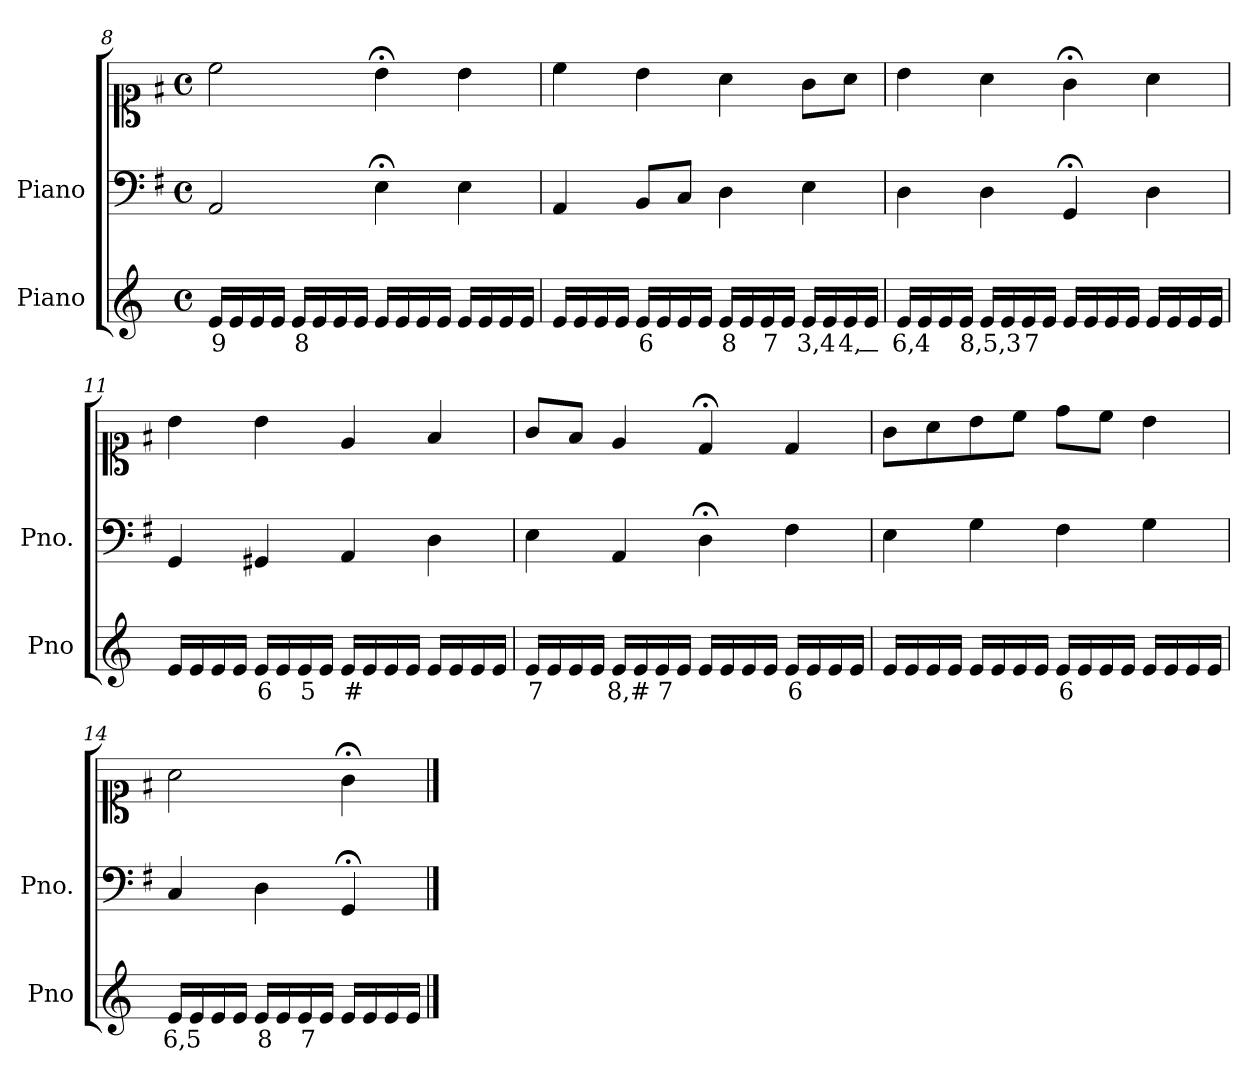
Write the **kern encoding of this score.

**kern	**text	**kern	**kern
*part2	*part2	*part1	*part1
*staff3	*staff3	*staff2	*staff1
*I"Piano	*	*I"Piano	*
*I'Pno	*	*I'Pno.	*
*clefG2	*	*clefF4	*clefC1
*k[]	*	*k[f#]	*k[f#]
*M4/4	*	*M4/4	*M4/4
*met(c)	*	*met(c)	*met(c)
=8	=8	=8	=8
!	!LO:LY:b	!	!
16e/LL	9	2AA/	2cc\
16e/	.	.	.
16e/	.	.	.
16e/JJ	.	.	.
!	!LO:LY:b	!	!
16e/LL	8	.	.
16e/	.	.	.
16e/	.	.	.
16e/JJ	.	.	.
16e/LL	.	4E;<\	4b;<\
16e/	.	.	.
16e/	.	.	.
16e/JJ	.	.	.
16e/LL	.	4E\	4b\
16e/	.	.	.
16e/	.	.	.
16e/JJ	.	.	.
=9	=9	=9	=9
16e/LL	.	4AA/	4cc\
16e/	.	.	.
16e/	.	.	.
16e/JJ	.	.	.
!	!LO:LY:b	!	!
16e/LL	6	8BB/L	4b\
16e/	.	.	.
16e/	.	8C/J	.
16e/JJ	.	.	.
!	!LO:LY:b	!	!
16e/LL	8	4D\	4a\
16e/	.	.	.
!	!LO:LY:b	!	!
16e/	7	.	.
16e/JJ	.	.	.
!	!LO:LY:b	!	!
16e/LL	3,4	4E\	8g\L
16e/	.	.	.
!	!LO:LY:b	!	!
16e/	4,_	.	8a\J
16e/JJ	.	.	.
=10	=10	=10	=10
!	!LO:LY:b	!	!
16e/LL	6,4	4D\	4b\
16e/	.	.	.
16e/	.	.	.
16e/JJ	.	.	.
!	!LO:LY:b	!	!
16e/LL	8,5,3	4D\	4a\
16e/	.	.	.
!	!LO:LY:b	!	!
16e/	7	.	.
16e/JJ	.	.	.
16e/LL	.	4GG;</	4g;<\
16e/	.	.	.
16e/	.	.	.
16e/JJ	.	.	.
16e/LL	.	4D\	4a\
16e/	.	.	.
16e/	.	.	.
16e/JJ	.	.	.
=11	=11	=11	=11
16e/LL	.	4GG/	4b\
16e/	.	.	.
16e/	.	.	.
16e/JJ	.	.	.
!	!LO:LY:b	!	!
16e/LL	6	4GG#X/	4b\
16e/	.	.	.
!	!LO:LY:b	!	!
16e/	5	.	.
16e/JJ	.	.	.
!	!LO:LY:b	!	!
16e/LL	#	4AA/	4e/
16e/	.	.	.
16e/	.	.	.
16e/JJ	.	.	.
16e/LL	.	4D\	4f#/
16e/	.	.	.
16e/	.	.	.
16e/JJ	.	.	.
=12	=12	=12	=12
!	!LO:LY:b	!	!
16e/LL	7	4E\	8g/L
16e/	.	.	.
16e/	.	.	8f#/J
16e/JJ	.	.	.
!	!LO:LY:b	!	!
16e/LL	8,#	4AA/	4e/
16e/	.	.	.
!	!LO:LY:b	!	!
16e/	7	.	.
16e/JJ	.	.	.
16e/LL	.	4D;<\	4d;</
16e/	.	.	.
16e/	.	.	.
16e/JJ	.	.	.
!	!LO:LY:b	!	!
16e/LL	6	4F#\	4d/
16e/	.	.	.
16e/	.	.	.
16e/JJ	.	.	.
=13	=13	=13	=13
16e/LL	.	4E\	8g\L
16e/	.	.	.
16e/	.	.	8a\
16e/JJ	.	.	.
16e/LL	.	4G\	8b\
16e/	.	.	.
16e/	.	.	8cc\J
16e/JJ	.	.	.
!	!LO:LY:b	!	!
16e/LL	6	4F#\	8dd\L
16e/	.	.	.
16e/	.	.	8cc\J
16e/JJ	.	.	.
16e/LL	.	4G\	4b\
16e/	.	.	.
16e/	.	.	.
16e/JJ	.	.	.
=14	=14	=14	=14
!	!LO:LY:b	!	!
16e/LL	6,5	4C/	2a\
16e/	.	.	.
16e/	.	.	.
16e/JJ	.	.	.
!	!LO:LY:b	!	!
16e/LL	8	4D\	.
16e/	.	.	.
!	!LO:LY:b	!	!
16e/	7	.	.
16e/JJ	.	.	.
16e/LL	.	4GG;</	4g;<\
16e/	.	.	.
16e/	.	.	.
16e/JJ	.	.	.
==	==	==	==
*-	*-	*-	*-
